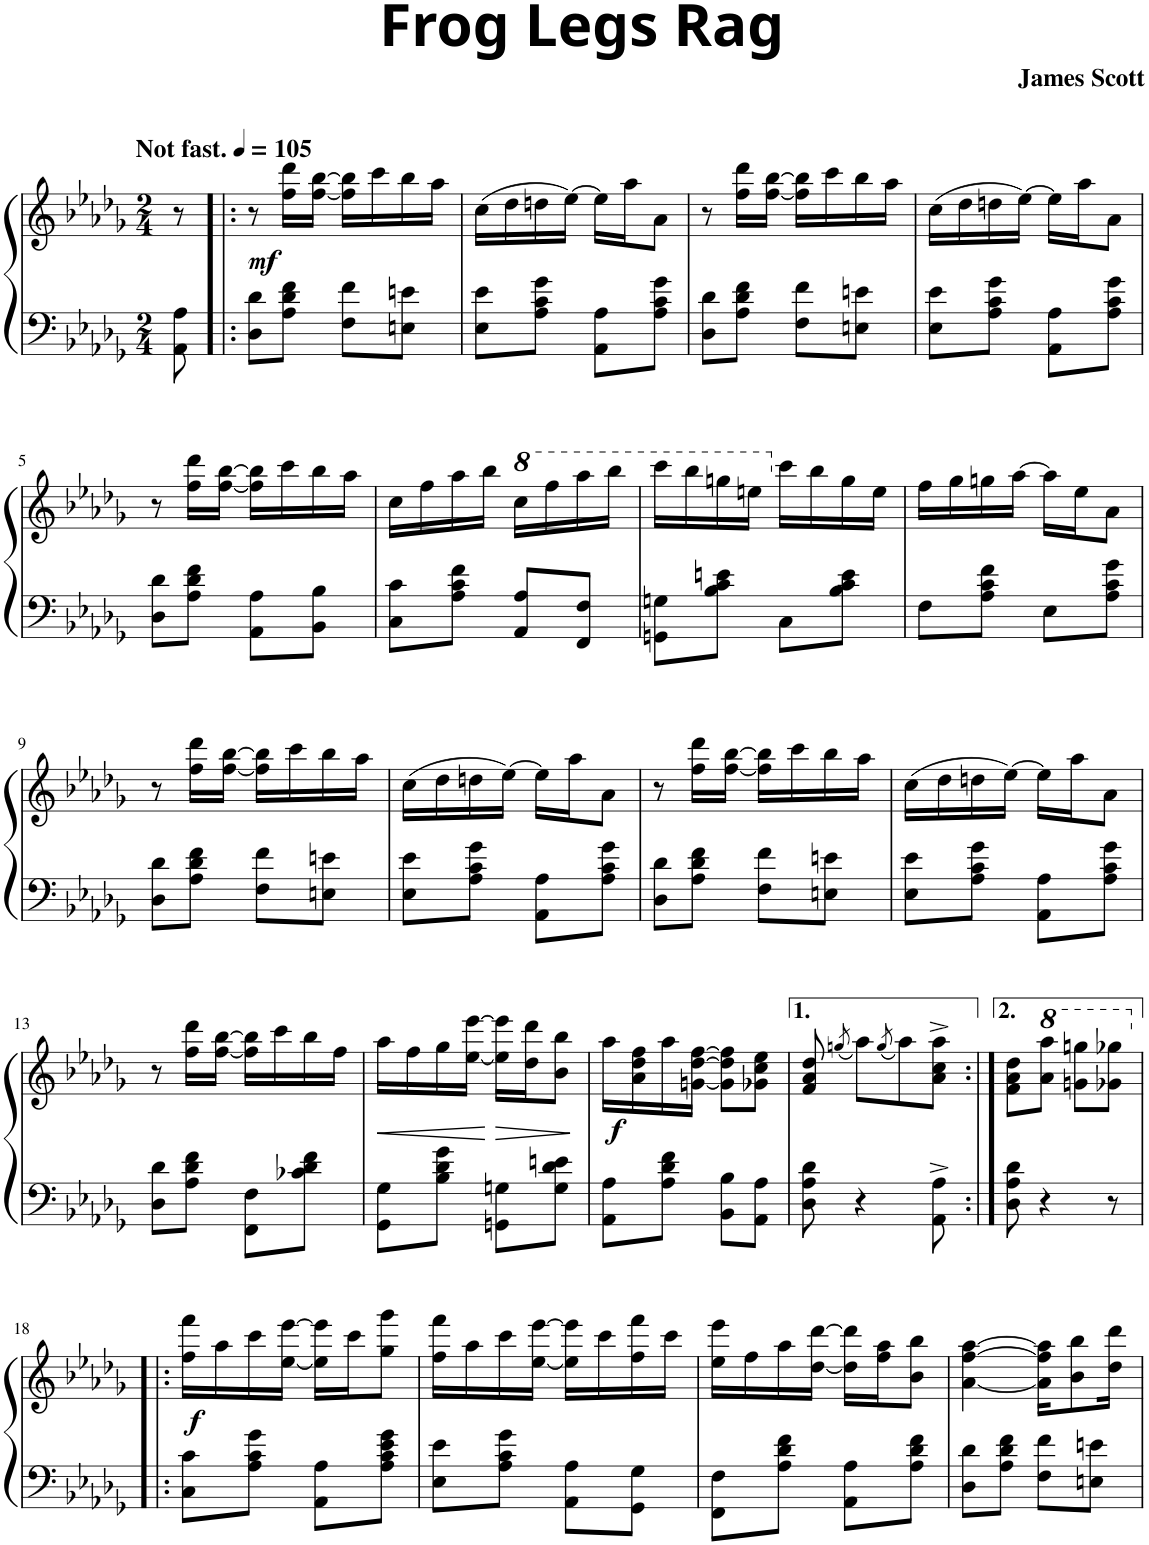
**kern	**kern	**dynam
*part1	*part1	*part1
*staff2	*staff1	*staff1/2
*I"Piano	*	*
*I'Pno	*	*
*clefF4	*clefG2	*
*k[b-e-a-d-g-]	*k[b-e-a-d-g-]	*
*M2/4	*M2/4	*
*MM105	*MM105	*
=	=	=
!	!LO:TX:a:B:t=Not fast.	!
8AA-\ 8A-\	8r	.
=1!|:	=1!|:	=1!|:
!	!	!LO:DY:b
8D-\ 8d-\L	8r	mf
8A-\ 8d-\ 8f\J	16ff\ 16ddd-\LL	.
.	[16ff\ [16bb-\JJ	.
8F\ 8f\L	16ff\] 16bb-\]LL	.
.	16ccc\	.
8En\ 8en\J	16bb-\	.
.	16aa-\JJ	.
=2	=2	=2
8E-\ 8e-\L	(16cc\LL	.
.	16dd-\	.
8A-\ 8c\ 8g-\J	16ddn\	.
.	[16ee-\JJ)	.
8AA-\ 8A-\L	16ee-\LL]	.
.	16aa-\J	.
8A-\ 8c\ 8g-\J	8a-\J	.
=3	=3	=3
8D-\ 8d-\L	8r	.
8A-\ 8d-\ 8f\J	16ff\ 16ddd-\LL	.
.	[16ff\ [16bb-\JJ	.
8F\ 8f\L	16ff\] 16bb-\]LL	.
.	16ccc\	.
8En\ 8en\J	16bb-\	.
.	16aa-\JJ	.
=4	=4	=4
8E-\ 8e-\L	(16cc\LL	.
.	16dd-\	.
8A-\ 8c\ 8g-\J	16ddn\	.
.	[16ee-\JJ)	.
8AA-\ 8A-\L	16ee-\LL]	.
.	16aa-\J	.
8A-\ 8c\ 8g-\J	8a-\J	.
!!LO:LB:g=z
=5	=5	=5
8D-\ 8d-\L	8r	.
8A-\ 8d-\ 8f\J	16ff\ 16ddd-\LL	.
.	[16ff\ [16bb-\JJ	.
8AA-\ 8A-\L	16ff\] 16bb-\]LL	.
.	16ccc\	.
8BB-\ 8B-\J	16bb-\	.
.	16aa-\JJ	.
=6	=6	=6
8C\ 8c\L	16cc\LL	.
.	16ff\	.
8A-\ 8c\ 8f\J	16aa-\	.
.	16bb-\JJ	.
*	*8va	*
8AA-/ 8A-/L	16ccc\LL	.
.	16fff\	.
8FF/ 8F/J	16aaa-\	.
.	16bbb-\JJ	.
=7	=7	=7
8GGn\ 8Gn\L	16cccc\LL	.
.	16bbb-\	.
8B-\ 8c\ 8en\J	16gggn\	.
.	16eeen\JJ	.
*	*X8va	*
8C\L	16ccc\LL	.
.	16bb-\	.
8B-\ 8c\ 8e\J	16gg\	.
.	16ee\JJ	.
=8	=8	=8
8F\L	16ff\LL	.
.	16gg-\	.
8A-\ 8c\ 8f\J	16ggn\	.
.	[16aa-\JJ	.
8E-\L	16aa-\LL]	.
.	16ee-\J	.
8A-\ 8c\ 8g-\J	8a-\J	.
!!LO:LB:g=z
=9	=9	=9
8D-\ 8d-\L	8r	.
8A-\ 8d-\ 8f\J	16ff\ 16ddd-\LL	.
.	[16ff\ [16bb-\JJ	.
8F\ 8f\L	16ff\] 16bb-\]LL	.
.	16ccc\	.
8En\ 8en\J	16bb-\	.
.	16aa-\JJ	.
=10	=10	=10
8E-\ 8e-\L	(16cc\LL	.
.	16dd-\	.
8A-\ 8c\ 8g-\J	16ddn\	.
.	[16ee-\JJ)	.
8AA-\ 8A-\L	16ee-\LL]	.
.	16aa-\J	.
8A-\ 8c\ 8g-\J	8a-\J	.
=11	=11	=11
8D-\ 8d-\L	8r	.
8A-\ 8d-\ 8f\J	16ff\ 16ddd-\LL	.
.	[16ff\ [16bb-\JJ	.
8F\ 8f\L	16ff\] 16bb-\]LL	.
.	16ccc\	.
8En\ 8en\J	16bb-\	.
.	16aa-\JJ	.
=12	=12	=12
8E-\ 8e-\L	(16cc\LL	.
.	16dd-\	.
8A-\ 8c\ 8g-\J	16ddn\	.
.	[16ee-\JJ)	.
8AA-\ 8A-\L	16ee-\LL]	.
.	16aa-\J	.
8A-\ 8c\ 8g-\J	8a-\J	.
!!LO:LB:g=z
=13	=13	=13
8D-\ 8d-\L	8r	.
8A-\ 8d-\ 8f\J	16ff\ 16ddd-\LL	.
.	[16ff\ [16bb-\JJ	.
8FF\ 8F\L	16ff\] 16bb-\]LL	.
.	16ccc\	.
8c-X\ 8d-\ 8f\J	16bb-\	.
.	16ff\JJ	.
=14	=14	=14
!	!	!LO:HP:b
8GG-\ 8G-\L	16aa-\LL	<
.	16ff\	.
8B-\ 8d-\ 8g-\J	16gg-\	.
.	[16ee-\ [16eee-\JJ	.
!	!	!LO:HP:n=1:b
8GGn\ 8Gn\L	16ee-\] 16eee-\]LL	[ >
.	16dd-\ 16ddd-\J	.
8G\ 8d-\ 8en\J	8b-\ 8bb-\J	.
.	.	]
=15	=15	=15
!	!	!LO:DY:b
8AA-\ 8A-\L	16aa-\LL	f
.	16a-\ 16dd-\ 16ff\	.
8A-\ 8d-\ 8f\J	16aa-\	.
.	[16gn\ [16dd-\ [16ff\JJ	.
8BB-\ 8B-\L	8g\] 8dd-\] 8ff\]L	.
8AA-\ 8A-\J	8g-X\ 8cc\ 8ee-\J	.
=16	=16	=16
8D-\ 8A-\ 8d-\	8f/ 8a-/ 8dd-/	.
.	(8qggn/	.
4r	8aa-\L)	.
.	(8qgg/	.
.	8aa-\)	.
8AA-\^ 8A-\^	8a-\^ 8cc\^ 8aa-\^J	.
=17:|!	=17:|!	=17:|!
8D-\ 8A-\ 8d-\	8f\ 8a-\ 8dd-\L	.
*	*8va	*
4r	8aa-\ 8aaa-\J	.
.	8ggn\ 8gggn\L	.
8r	8gg-X\ 8ggg-X\J	.
!!LO:LB:g=z
=18!|:	=18!|:	=18!|:
*	*X8va	*
!	!	!LO:DY:b
8C\ 8c\L	16ff\ 16fff\LL	f
.	16aa-\	.
8A-\ 8c\ 8g-\J	16ccc\	.
.	[16ee-\ [16eee-\JJ	.
8AA-\ 8A-\L	16ee-\] 16eee-\]LL	.
.	16ccc\J	.
8A-\ 8c\ 8e-\ 8g-\J	8gg-\ 8ggg-\J	.
=19	=19	=19
8E-\ 8e-\L	16ff\ 16fff\LL	.
.	16aa-\	.
8A-\ 8c\ 8g-\J	16ccc\	.
.	[16ee-\ [16eee-\JJ	.
8AA-\ 8A-\L	16ee-\] 16eee-\]LL	.
.	16ccc\	.
8GG-\ 8G-\J	16ff\ 16fff\	.
.	16ccc\JJ	.
=20	=20	=20
8FF\ 8F\L	16ee-\ 16eee-\LL	.
.	16ff\	.
8A-\ 8d-\ 8f\J	16aa-\	.
.	[16dd-\ [16ddd-\JJ	.
8AA-\ 8A-\L	16dd-\] 16ddd-\]LL	.
.	16ff\ 16aa-\J	.
8A-\ 8d-\ 8f\J	8b-\ 8bb-\J	.
=21	=21	=21
8D-\ 8d-\L	[4a-\ [4ff\ [4aa-\	.
8A-\ 8d-\ 8f\J	.	.
8F\ 8f\L	16a-\] 16ff\] 16aa-\]KL	.
.	8b-\ 8bb-\	.
8En\ 8en\J	.	.
.	16dd-\ 16ddd-\Jk	.
=	=	=
*-	*-	*-
